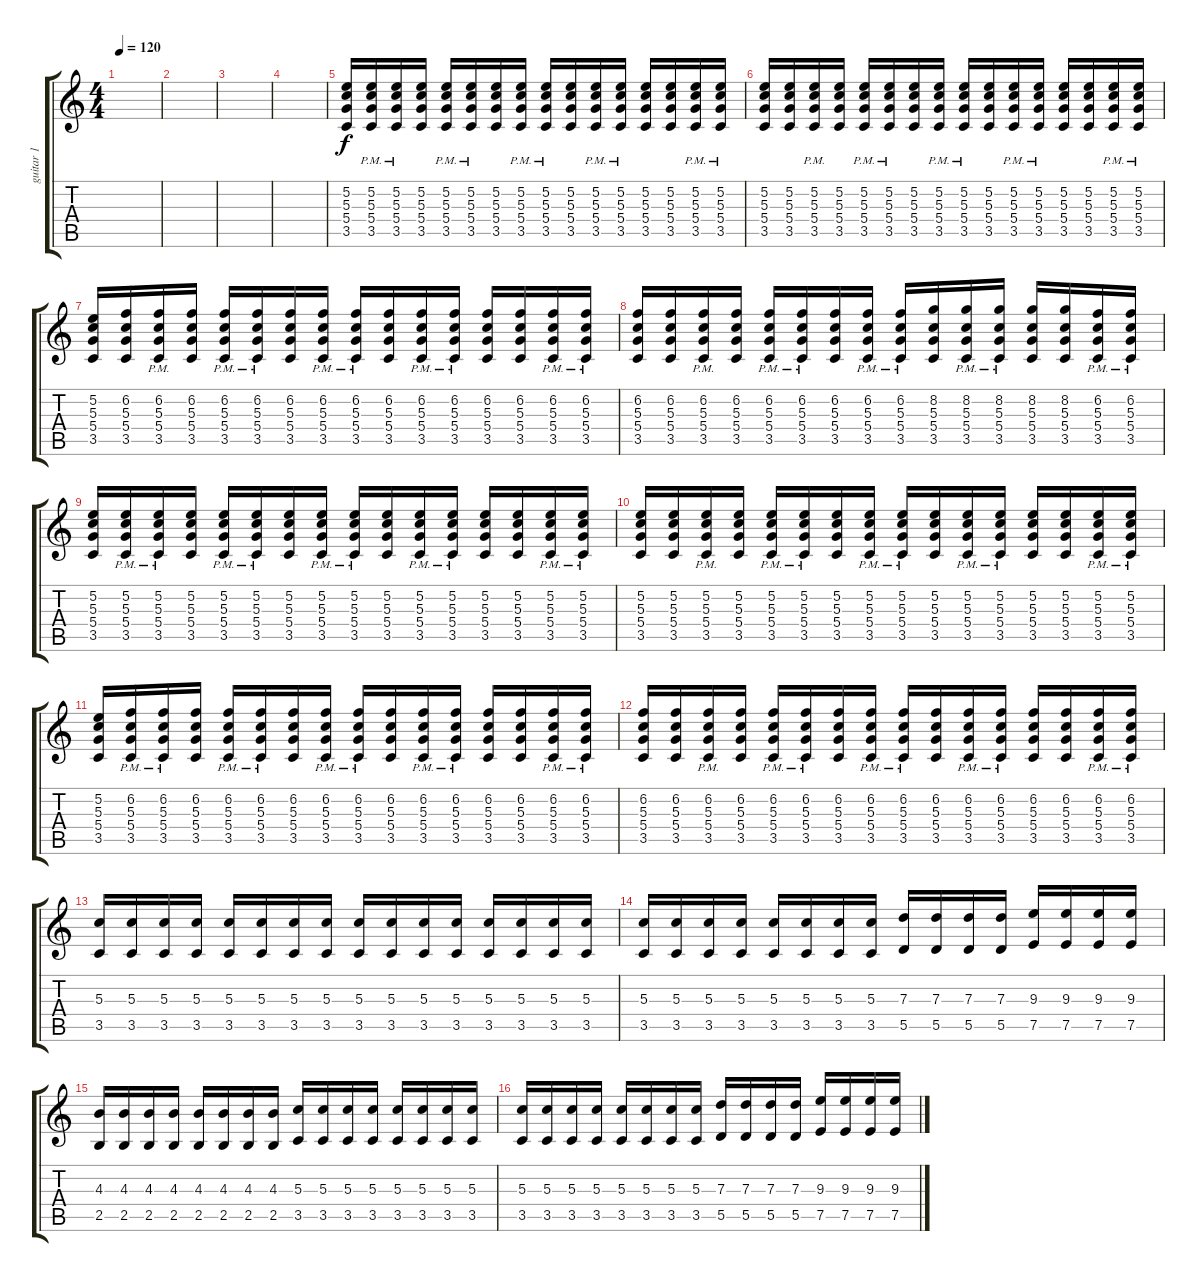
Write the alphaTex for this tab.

\track ("guitar 1" "guitar 1") {instrument overdrivenguitar}
\staff {score tabs}
\tuning (E4 B3 G3 D3 A2 E2) {hide}
\ts (4 4)
\tempo 120
\clef g2
\ks c
|
|
|
|
(5.2 5.3 5.4 3.5).16{volume 7} (5.2{pm} 5.3{pm} 5.4{pm} 3.5{pm}).16 (5.2{pm} 5.3{pm} 5.4{pm} 3.5{pm}).16 (5.2 5.3 5.4 3.5).16 (5.2{pm} 5.3{pm} 5.4{pm} 3.5{pm}).16 (5.2{pm} 5.3{pm} 5.4{pm} 3.5{pm}).16 (5.2 5.3 5.4 3.5).16 (5.2{pm} 5.3{pm} 5.4{pm} 3.5{pm}).16 (5.2{pm} 5.3{pm} 5.4{pm} 3.5{pm}).16 (5.2 5.3 5.4 3.5).16 (5.2{pm} 5.3{pm} 5.4{pm} 3.5{pm}).16 (5.2{pm} 5.3{pm} 5.4{pm} 3.5{pm}).16 (5.2 5.3 5.4 3.5).16 (5.2 5.3 5.4 3.5).16 (5.2{pm} 5.3{pm} 5.4{pm} 3.5{pm}).16 (5.2{pm} 5.3{pm} 5.4{pm} 3.5{pm}).16 |
(5.2 5.3 5.4 3.5).16 (5.2 5.3 5.4 3.5).16 (5.2{pm} 5.3{pm} 5.4{pm} 3.5{pm}).16 (5.2 5.3 5.4 3.5).16 (5.2{pm} 5.3{pm} 5.4{pm} 3.5{pm}).16 (5.2{pm} 5.3{pm} 5.4{pm} 3.5{pm}).16 (5.2 5.3 5.4 3.5).16 (5.2{pm} 5.3{pm} 5.4{pm} 3.5{pm}).16 (5.2{pm} 5.3{pm} 5.4{pm} 3.5{pm}).16 (5.2 5.3 5.4 3.5).16 (5.2{pm} 5.3{pm} 5.4{pm} 3.5{pm}).16 (5.2{pm} 5.3{pm} 5.4{pm} 3.5{pm}).16 (5.2 5.3 5.4 3.5).16 (5.2 5.3 5.4 3.5).16 (5.2{pm} 5.3{pm} 5.4{pm} 3.5{pm}).16 (5.2{pm} 5.3{pm} 5.4{pm} 3.5{pm}).16 |
(5.2 5.3 5.4 3.5).16 (6.2 5.3 5.4 3.5).16 (6.2{pm} 5.3{pm} 5.4{pm} 3.5{pm}).16 (6.2 5.3 5.4 3.5).16 (6.2{pm} 5.3{pm} 5.4{pm} 3.5{pm}).16 (6.2{pm} 5.3{pm} 5.4{pm} 3.5{pm}).16 (6.2 5.3 5.4 3.5).16 (6.2{pm} 5.3{pm} 5.4{pm} 3.5{pm}).16 (6.2{pm} 5.3{pm} 5.4{pm} 3.5{pm}).16 (6.2 5.3 5.4 3.5).16 (6.2{pm} 5.3{pm} 5.4{pm} 3.5{pm}).16 (6.2{pm} 5.3{pm} 5.4{pm} 3.5{pm}).16 (6.2 5.3 5.4 3.5).16 (6.2 5.3 5.4 3.5).16 (6.2{pm} 5.3{pm} 5.4{pm} 3.5{pm}).16 (6.2{pm} 5.3{pm} 5.4{pm} 3.5{pm}).16 |
(6.2 5.3 5.4 3.5).16 (6.2 5.3 5.4 3.5).16 (6.2{pm} 5.3{pm} 5.4{pm} 3.5{pm}).16 (6.2 5.3 5.4 3.5).16 (6.2{pm} 5.3{pm} 5.4{pm} 3.5{pm}).16 (6.2{pm} 5.3{pm} 5.4{pm} 3.5{pm}).16 (6.2 5.3 5.4 3.5).16 (6.2{pm} 5.3{pm} 5.4{pm} 3.5{pm}).16 (6.2{pm} 5.3{pm} 5.4{pm} 3.5{pm}).16 (8.2 5.3 5.4 3.5).16 (8.2{pm} 5.3{pm} 5.4{pm} 3.5{pm}).16 (8.2{pm} 5.3{pm} 5.4{pm} 3.5{pm}).16 (8.2 5.3 5.4 3.5).16 (8.2 5.3 5.4 3.5).16 (6.2{pm} 5.3{pm} 5.4{pm} 3.5{pm}).16 (6.2{pm} 5.3{pm} 5.4{pm} 3.5{pm}).16 |
(5.2 5.3 5.4 3.5).16 (5.2{pm} 5.3{pm} 5.4{pm} 3.5{pm}).16 (5.2{pm} 5.3{pm} 5.4{pm} 3.5{pm}).16 (5.2 5.3 5.4 3.5).16 (5.2{pm} 5.3{pm} 5.4{pm} 3.5{pm}).16 (5.2{pm} 5.3{pm} 5.4{pm} 3.5{pm}).16 (5.2 5.3 5.4 3.5).16 (5.2{pm} 5.3{pm} 5.4{pm} 3.5{pm}).16 (5.2{pm} 5.3{pm} 5.4{pm} 3.5{pm}).16 (5.2 5.3 5.4 3.5).16 (5.2{pm} 5.3{pm} 5.4{pm} 3.5{pm}).16 (5.2{pm} 5.3{pm} 5.4{pm} 3.5{pm}).16 (5.2 5.3 5.4 3.5).16 (5.2 5.3 5.4 3.5).16 (5.2{pm} 5.3{pm} 5.4{pm} 3.5{pm}).16 (5.2{pm} 5.3{pm} 5.4{pm} 3.5{pm}).16 |
(5.2 5.3 5.4 3.5).16 (5.2 5.3 5.4 3.5).16 (5.2{pm} 5.3{pm} 5.4{pm} 3.5{pm}).16 (5.2 5.3 5.4 3.5).16 (5.2{pm} 5.3{pm} 5.4{pm} 3.5{pm}).16 (5.2{pm} 5.3{pm} 5.4{pm} 3.5{pm}).16 (5.2 5.3 5.4 3.5).16 (5.2{pm} 5.3{pm} 5.4{pm} 3.5{pm}).16 (5.2{pm} 5.3{pm} 5.4{pm} 3.5{pm}).16 (5.2 5.3 5.4 3.5).16 (5.2{pm} 5.3{pm} 5.4{pm} 3.5{pm}).16 (5.2{pm} 5.3{pm} 5.4{pm} 3.5{pm}).16 (5.2 5.3 5.4 3.5).16 (5.2 5.3 5.4 3.5).16 (5.2{pm} 5.3{pm} 5.4{pm} 3.5{pm}).16 (5.2{pm} 5.3{pm} 5.4{pm} 3.5{pm}).16 |
(5.2 5.3 5.4 3.5).16{volume 7} (6.2{pm} 5.3{pm} 5.4{pm} 3.5{pm}).16 (6.2{pm} 5.3{pm} 5.4{pm} 3.5{pm}).16 (6.2 5.3 5.4 3.5).16 (6.2{pm} 5.3{pm} 5.4{pm} 3.5{pm}).16 (6.2{pm} 5.3{pm} 5.4{pm} 3.5{pm}).16 (6.2 5.3 5.4 3.5).16 (6.2{pm} 5.3{pm} 5.4{pm} 3.5{pm}).16 (6.2{pm} 5.3{pm} 5.4{pm} 3.5{pm}).16 (6.2 5.3 5.4 3.5).16 (6.2{pm} 5.3{pm} 5.4{pm} 3.5{pm}).16 (6.2{pm} 5.3{pm} 5.4{pm} 3.5{pm}).16 (6.2 5.3 5.4 3.5).16 (6.2 5.3 5.4 3.5).16 (6.2{pm} 5.3{pm} 5.4{pm} 3.5{pm}).16 (6.2{pm} 5.3{pm} 5.4{pm} 3.5{pm}).16 |
(6.2 5.3 5.4 3.5).16 (6.2 5.3 5.4 3.5).16 (6.2{pm} 5.3{pm} 5.4{pm} 3.5{pm}).16 (6.2 5.3 5.4 3.5).16 (6.2{pm} 5.3{pm} 5.4{pm} 3.5{pm}).16 (6.2{pm} 5.3{pm} 5.4{pm} 3.5{pm}).16 (6.2 5.3 5.4 3.5).16 (6.2{pm} 5.3{pm} 5.4{pm} 3.5{pm}).16 (6.2{pm} 5.3{pm} 5.4{pm} 3.5{pm}).16 (6.2 5.3 5.4 3.5).16 (6.2{pm} 5.3{pm} 5.4{pm} 3.5{pm}).16 (6.2{pm} 5.3{pm} 5.4{pm} 3.5{pm}).16 (6.2 5.3 5.4 3.5).16 (6.2 5.3 5.4 3.5).16 (6.2{pm} 5.3{pm} 5.4{pm} 3.5{pm}).16 (6.2{pm} 5.3{pm} 5.4{pm} 3.5{pm}).16 |
(5.3 3.5).16 (5.3 3.5).16 (5.3 3.5).16 (5.3 3.5).16 (5.3 3.5).16 (5.3 3.5).16 (5.3 3.5).16 (5.3 3.5).16 (5.3 3.5).16 (5.3 3.5).16 (5.3 3.5).16 (5.3 3.5).16 (5.3 3.5).16 (5.3 3.5).16 (5.3 3.5).16 (5.3 3.5).16 |
(5.3 3.5).16 (5.3 3.5).16 (5.3 3.5).16 (5.3 3.5).16 (5.3 3.5).16 (5.3 3.5).16 (5.3 3.5).16 (5.3 3.5).16 (7.3 5.5).16 (7.3 5.5).16 (7.3 5.5).16 (7.3 5.5).16 (9.3 7.5).16 (9.3 7.5).16 (9.3 7.5).16 (9.3 7.5).16 |
(4.3 2.5).16 (4.3 2.5).16 (4.3 2.5).16 (4.3 2.5).16 (4.3 2.5).16 (4.3 2.5).16 (4.3 2.5).16 (4.3 2.5).16 (5.3 3.5).16 (5.3 3.5).16 (5.3 3.5).16 (5.3 3.5).16 (5.3 3.5).16 (5.3 3.5).16 (5.3 3.5).16 (5.3 3.5).16 |
(5.3 3.5).16 (5.3 3.5).16 (5.3 3.5).16 (5.3 3.5).16 (5.3 3.5).16 (5.3 3.5).16 (5.3 3.5).16 (5.3 3.5).16 (7.3 5.5).16 (7.3 5.5).16 (7.3 5.5).16 (7.3 5.5).16 (9.3 7.5).16 (9.3 7.5).16 (9.3 7.5).16 (9.3 7.5).16
